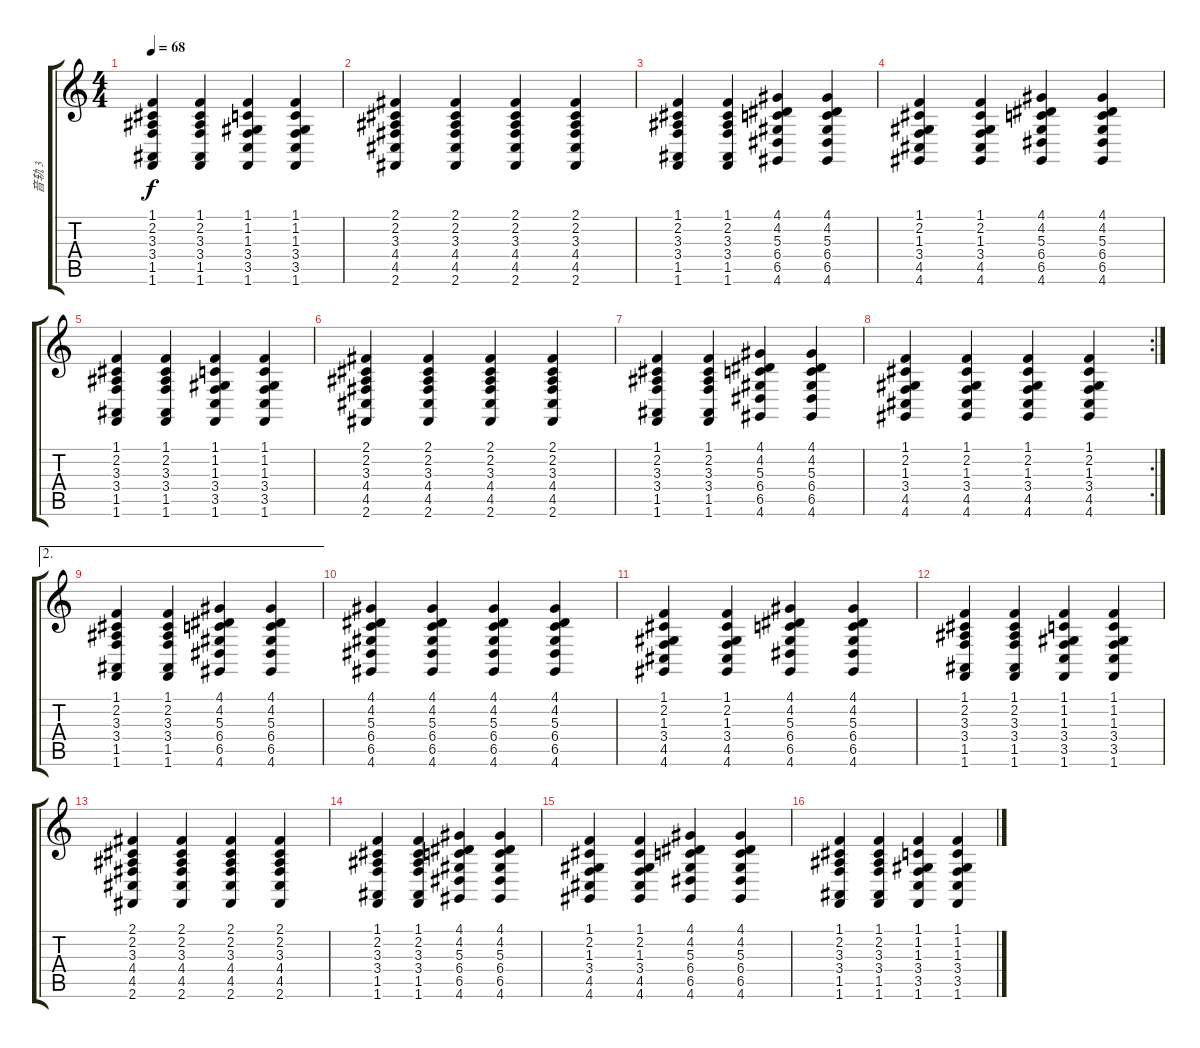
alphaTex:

\track ("音轨 3" "音轨 3") {instrument acousticgrandpiano}
\staff {score tabs}
\tuning (E4 B3 G3 D3 A2 E2) {hide}
\ts (4 4)
\tempo 68
\clef g2
\ks c
(1.1 2.2 3.3 3.4 1.5 1.6).4{dy f} (1.1 2.2 3.3 3.4 1.5 1.6).4 (1.1 1.2 1.3 3.4 3.5 1.6).4 (1.1 1.2 1.3 3.4 3.5 1.6).4 |
(2.1 2.2 3.3 4.4 4.5 2.6).4 (2.1 2.2 3.3 4.4 4.5 2.6).4 (2.1 2.2 3.3 4.4 4.5 2.6).4 (2.1 2.2 3.3 4.4 4.5 2.6).4 |
(1.1 2.2 3.3 3.4 1.5 1.6).4 (1.1 2.2 3.3 3.4 1.5 1.6).4 (4.1 4.2 5.3 6.4 6.5 4.6).4 (4.1 4.2 5.3 6.4 6.5 4.6).4 |
(1.1 2.2 1.3 3.4 4.5 4.6).4 (1.1 2.2 1.3 3.4 4.5 4.6).4 (4.1 4.2 5.3 6.4 6.5 4.6).4 (4.1 4.2 5.3 6.4 6.5 4.6).4 |
(1.1 2.2 3.3 3.4 1.5 1.6).4 (1.1 2.2 3.3 3.4 1.5 1.6).4 (1.1 1.2 1.3 3.4 3.5 1.6).4 (1.1 1.2 1.3 3.4 3.5 1.6).4 |
(2.1 2.2 3.3 4.4 4.5 2.6).4 (2.1 2.2 3.3 4.4 4.5 2.6).4 (2.1 2.2 3.3 4.4 4.5 2.6).4 (2.1 2.2 3.3 4.4 4.5 2.6).4 |
(1.1 2.2 3.3 3.4 1.5 1.6).4 (1.1 2.2 3.3 3.4 1.5 1.6).4 (4.1 4.2 5.3 6.4 6.5 4.6).4 (4.1 4.2 5.3 6.4 6.5 4.6).4 |
\rc 2
(1.1 2.2 1.3 3.4 4.5 4.6).4 (1.1 2.2 1.3 3.4 4.5 4.6).4 (1.1 2.2 1.3 3.4 4.5 4.6).4 (1.1 2.2 1.3 3.4 4.5 4.6).4 |
\ae 2
(1.1 2.2 3.3 3.4 1.5 1.6).4 (1.1 2.2 3.3 3.4 1.5 1.6).4 (4.1 4.2 5.3 6.4 6.5 4.6).4 (4.1 4.2 5.3 6.4 6.5 4.6).4 |
(4.1 4.2 5.3 6.4 6.5 4.6).4 (4.1 4.2 5.3 6.4 6.5 4.6).4 (4.1 4.2 5.3 6.4 6.5 4.6).4 (4.1 4.2 5.3 6.4 6.5 4.6).4 |
(1.1 2.2 1.3 3.4 4.5 4.6).4 (1.1 2.2 1.3 3.4 4.5 4.6).4 (4.1 4.2 5.3 6.4 6.5 4.6).4 (4.1 4.2 5.3 6.4 6.5 4.6).4 |
(1.1 2.2 3.3 3.4 1.5 1.6).4 (1.1 2.2 3.3 3.4 1.5 1.6).4 (1.1 1.2 1.3 3.4 3.5 1.6).4 (1.1 1.2 1.3 3.4 3.5 1.6).4 |
(2.1 2.2 3.3 4.4 4.5 2.6).4 (2.1 2.2 3.3 4.4 4.5 2.6).4 (2.1 2.2 3.3 4.4 4.5 2.6).4 (2.1 2.2 3.3 4.4 4.5 2.6).4 |
(1.1 2.2 3.3 3.4 1.5 1.6).4 (1.1 2.2 3.3 3.4 1.5 1.6).4 (4.1 4.2 5.3 6.4 6.5 4.6).4 (4.1 4.2 5.3 6.4 6.5 4.6).4 |
(1.1 2.2 1.3 3.4 4.5 4.6).4 (1.1 2.2 1.3 3.4 4.5 4.6).4 (4.1 4.2 5.3 6.4 6.5 4.6).4 (4.1 4.2 5.3 6.4 6.5 4.6).4 |
(1.1 2.2 3.3 3.4 1.5 1.6).4 (1.1 2.2 3.3 3.4 1.5 1.6).4 (1.1 1.2 1.3 3.4 3.5 1.6).4 (1.1 1.2 1.3 3.4 3.5 1.6).4
